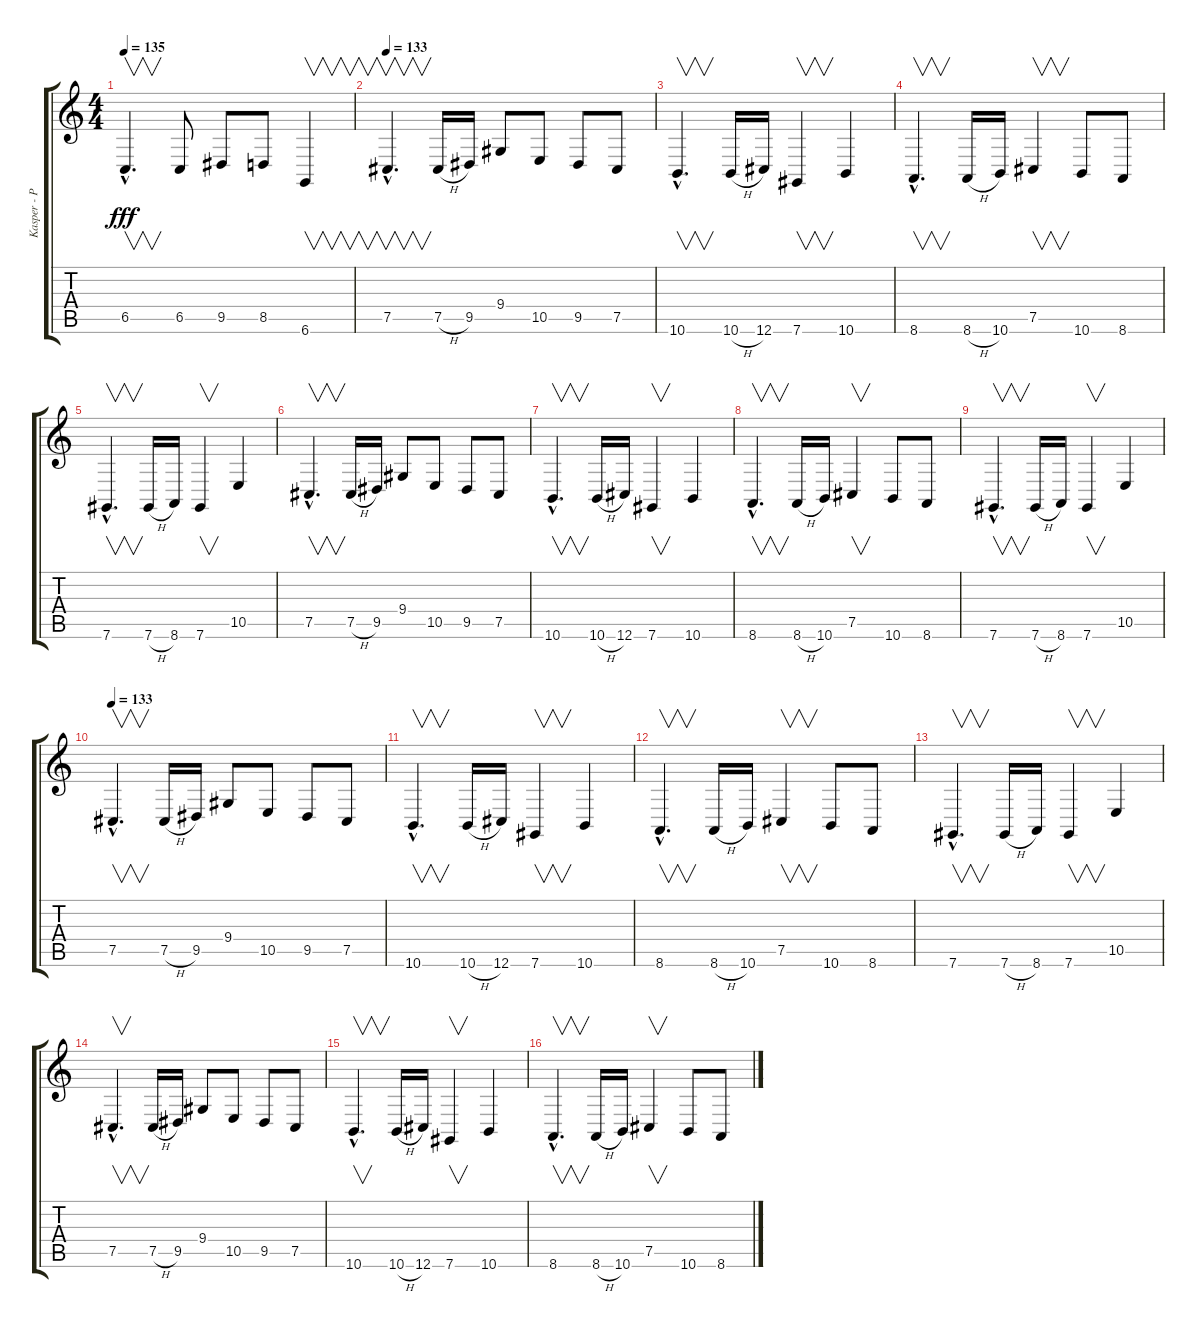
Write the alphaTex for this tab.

\track ("Kasper - Paino - lead" "Kasper - P") {instrument pad8sweep}
\staff {score tabs}
\tuning (Db4 Ab3 E3 B2 Gb2 Db2) {hide}
\ts (4 4)
\tempo 135
\clef g2
\ks c
6.5{hac}.4{v d dy fff} 6.5.8 9.5.8 8.5.8 6.6.4{v} |
\tempo 133
7.5{hac}.4{v d instrument bagpipe} 7.5{h}.16 9.5.16 9.4.8 10.5.8 9.5.8 7.5.8 |
10.6{hac}.4{v d} 10.6{h}.16 12.6.16 7.6.4{v} 10.6.4 |
8.6{hac}.4{v d} 8.6{h}.16 10.6.16 7.5.4{v} 10.6.8 8.6.8 |
7.6{hac}.4{v d} 7.6{h}.16 8.6.16 7.6.4{v} 10.5.4 |
7.5{hac}.4{v d} 7.5{h}.16 9.5.16 9.4.8 10.5.8 9.5.8 7.5.8 |
10.6{hac}.4{v d} 10.6{h}.16 12.6.16 7.6.4{v} 10.6.4 |
8.6{hac}.4{v d} 8.6{h}.16 10.6.16 7.5.4{v} 10.6.8 8.6.8 |
7.6{hac}.4{v d} 7.6{h}.16 8.6.16 7.6.4{v} 10.5.4 |
\tempo 133
7.5{hac}.4{v d} 7.5{h}.16 9.5.16 9.4.8 10.5.8 9.5.8 7.5.8 |
10.6{hac}.4{v d} 10.6{h}.16 12.6.16 7.6.4{v} 10.6.4 |
8.6{hac}.4{v d} 8.6{h}.16 10.6.16 7.5.4{v} 10.6.8 8.6.8 |
7.6{hac}.4{v d} 7.6{h}.16 8.6.16 7.6.4{v} 10.5.4 |
7.5{hac}.4{v d} 7.5{h}.16 9.5.16 9.4.8 10.5.8 9.5.8 7.5.8 |
10.6{hac}.4{v d} 10.6{h}.16 12.6.16 7.6.4{v} 10.6.4 |
8.6{hac}.4{v d} 8.6{h}.16 10.6.16 7.5.4{v} 10.6.8 8.6.8
